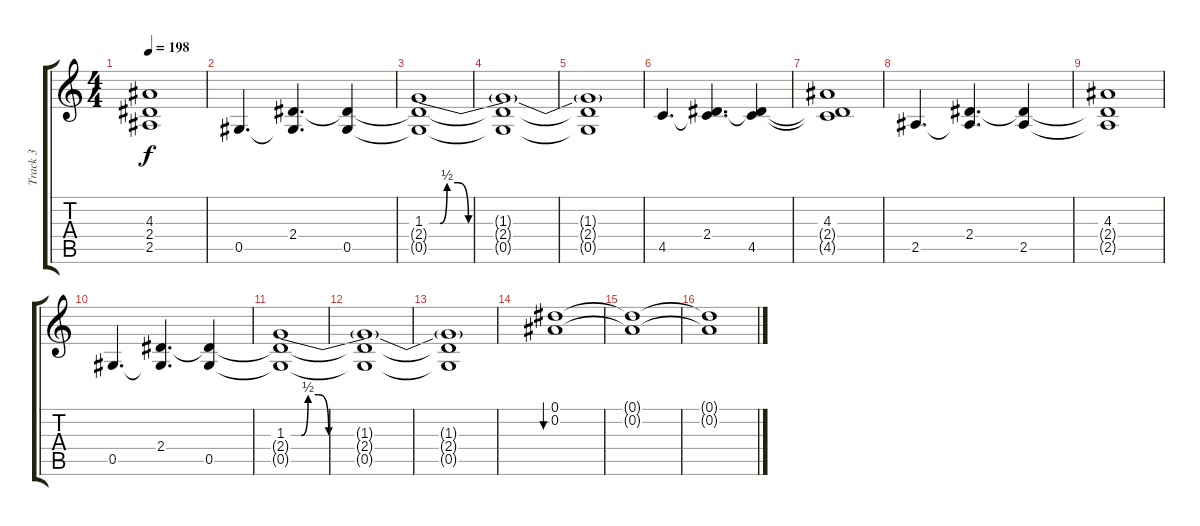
\track ("Track 3" "Track 3") {instrument overdrivenguitar}
\staff {score tabs}
\tuning (Eb4 Bb3 Gb3 Db3 Ab2 Eb2) {hide}
\ts (4 4)
\tempo 198
\clef g2
\ks c
(4.3 2.4{t} 2.5{t}).1{dy f} |
0.5.4{d} (2.4 0.5{t}).4{d} (2.4{t} 0.5).4 |
(1.3{be (custom 0 0 3 0 5 2 8 2 11 0 17 0 30 0 40 0 60 0)} 2.4{t} 0.5{t}).1 |
(1.3{t} 2.4{t} 0.5{t}).1 |
(1.3{t} 2.4{t} 0.5{t}).1 |
4.5.4{d} (2.4 4.5{t}).4{d} (2.4{t} 4.5).4 |
(4.3 2.4{t} 4.5{t}).1 |
2.5.4{d} (2.4 2.5{t}).4{d} (2.4{t} 2.5).4 |
(4.3 2.4{t} 2.5{t}).1 |
0.5.4{d} (2.4 0.5{t}).4{d} (2.4{t} 0.5).4 |
(1.3{be (custom 0 0 3 0 5 2 8 2 11 0 17 0 30 0 40 0 60 0)} 2.4{t} 0.5{t}).1 |
(1.3{t} 2.4{t} 0.5{t}).1 |
(1.3{t} 2.4{t} 0.5{t}).1 |
(0.1 0.2).1{bu 120} |
(0.1{t} 0.2{t}).1 |
(0.1{t} 0.2{t}).1
